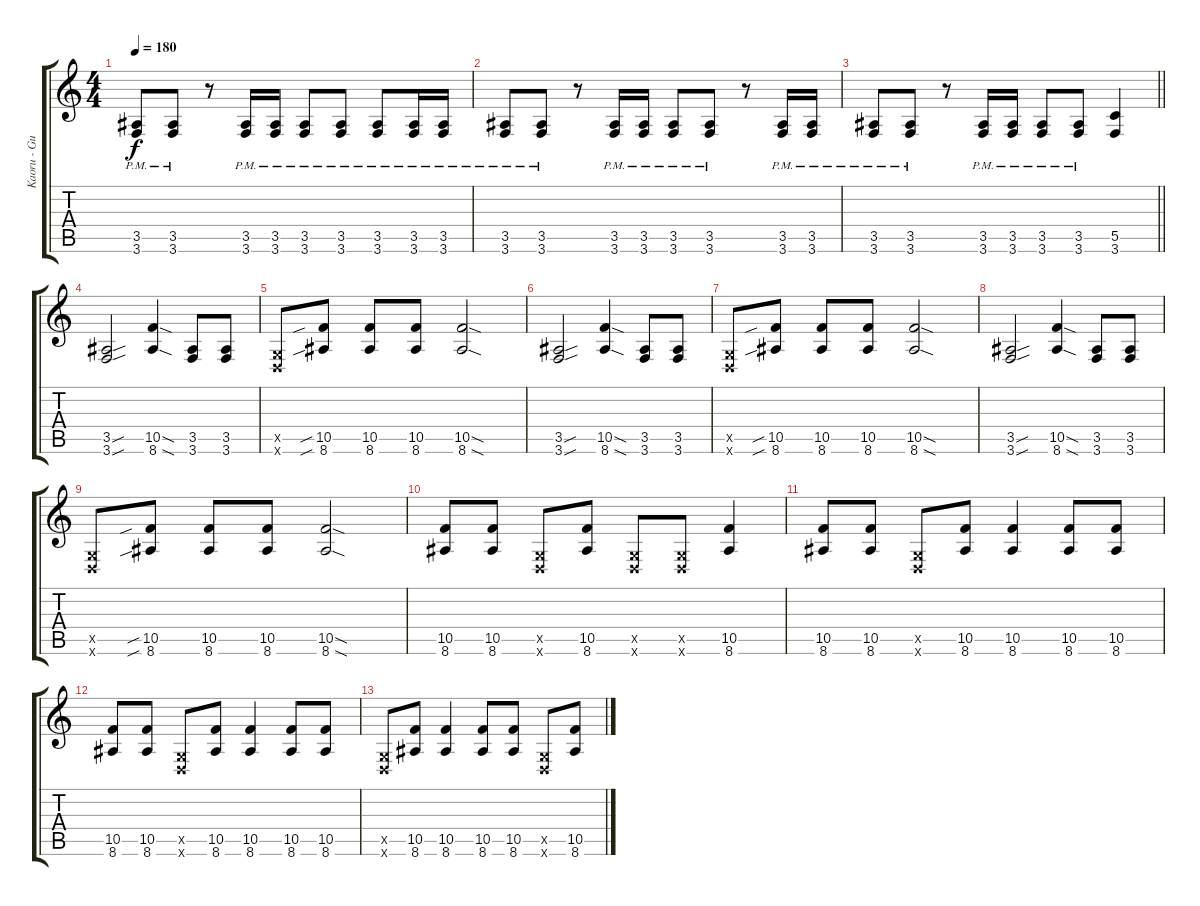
\track ("Kaoru - Guitar 2" "Kaoru - Gu") {instrument overdrivenguitar}
\staff {score tabs}
\tuning (D4 A3 F3 C3 G2 D2) {hide}
\ts (4 4)
\tempo 180
\clef g2
\ks c
(3.5{pm} 3.6{pm}).8{dy f} (3.5{pm} 3.6{pm}).8 r.8 (3.5{pm} 3.6{pm}).16 (3.5{pm} 3.6{pm}).16 (3.5{pm} 3.6{pm}).8 (3.5{pm} 3.6{pm}).8 (3.5{pm} 3.6{pm}).8 (3.5{pm} 3.6{pm}).16 (3.5{pm} 3.6{pm}).16 |
(3.5{pm} 3.6{pm}).8 (3.5{pm} 3.6{pm}).8 r.8 (3.5{pm} 3.6{pm}).16 (3.5{pm} 3.6{pm}).16 (3.5{pm} 3.6{pm}).8 (3.5{pm} 3.6{pm}).8 r.8 (3.5{pm} 3.6{pm}).16 (3.5{pm} 3.6{pm}).16 |
\barLineRight lightlight
(3.5{pm} 3.6{pm}).8 (3.5{pm} 3.6{pm}).8 r.8 (3.5{pm} 3.6{pm}).16 (3.5{pm} 3.6{pm}).16 (3.5{pm} 3.6{pm}).8 (3.5{pm} 3.6{pm}).8 (5.5 3.6).4 |
(3.5{sou} 3.6{sou}).2 (10.5{sod} 8.6{sod}).4 (3.5 3.6).8 (3.5 3.6).8 |
(0.5{x} 0.6{x}).8 (10.5{sib} 8.6{sib}).8 (10.5 8.6).8 (10.5 8.6).8 (10.5{sod} 8.6{sod}).2 |
(3.5{sou} 3.6{sou}).2 (10.5{sod} 8.6{sod}).4 (3.5 3.6).8 (3.5 3.6).8 |
(0.5{x} 0.6{x}).8 (10.5{sib} 8.6{sib}).8 (10.5 8.6).8 (10.5 8.6).8 (10.5{sod} 8.6{sod}).2 |
(3.5{sou} 3.6{sou}).2 (10.5{sod} 8.6{sod}).4 (3.5 3.6).8 (3.5 3.6).8 |
(0.5{x} 0.6{x}).8 (10.5{sib} 8.6{sib}).8 (10.5 8.6).8 (10.5 8.6).8 (10.5{sod} 8.6{sod}).2 |
(10.5 8.6).8 (10.5 8.6).8 (0.5{x} 0.6{x}).8 (10.5 8.6).8 (0.5{x} 0.6{x}).8 (0.5{x} 0.6{x}).8 (10.5 8.6).4 |
(10.5 8.6).8 (10.5 8.6).8 (0.5{x} 0.6{x}).8 (10.5 8.6).8 (10.5 8.6).4 (10.5 8.6).8 (10.5 8.6).8 |
(10.5 8.6).8 (10.5 8.6).8 (0.5{x} 0.6{x}).8 (10.5 8.6).8 (10.5 8.6).4 (10.5 8.6).8 (10.5 8.6).8 |
(0.5{x} 0.6{x}).8 (10.5 8.6).8 (10.5 8.6).4 (10.5 8.6).8 (10.5 8.6).8 (0.5{x} 0.6{x}).8 (10.5 8.6).8
